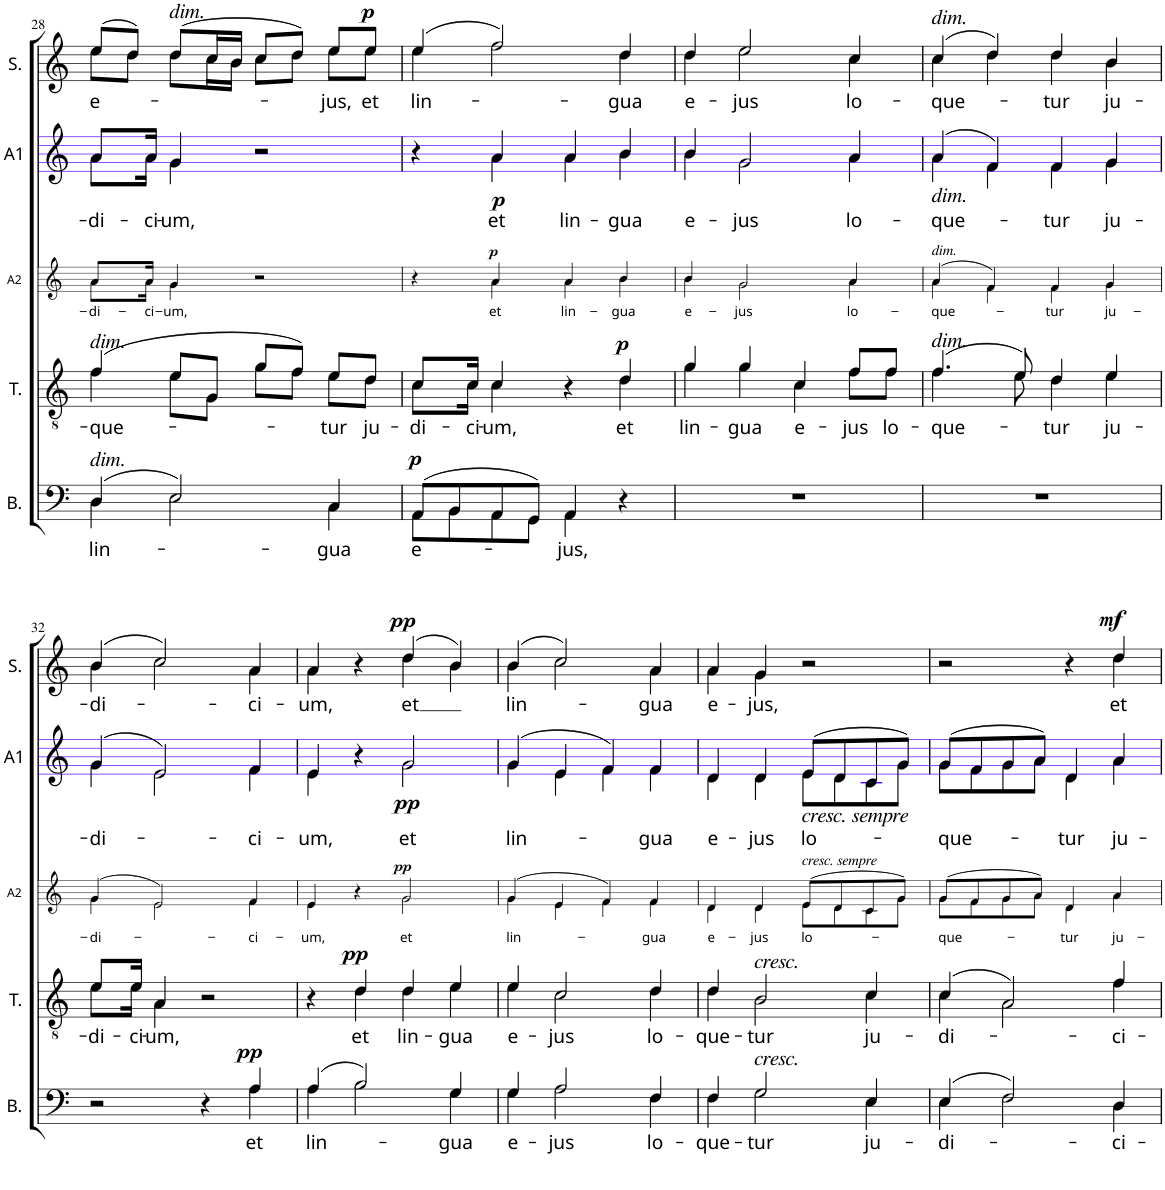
**kern	**text	**dynam	**kern	**text	**dynam	**kern	**text	**dynam	**kern	**text	**dynam	**kern	**text	**dynam
*part5	*part5	*part5	*part4	*part4	*part4	*part3	*part3	*part3	*part2	*part2	*part2	*part1	*part1	*part1
*staff5	*staff5	*staff5	*staff4	*staff4	*staff4	*staff3	*staff3	*staff3	*staff2	*staff2	*staff2	*staff1	*staff1	*staff1
*I"Basse	*	*	*I"Ténor	*	*	*I"Alto 2	*	*	*I"Alto 1	*	*	*I"Soprano	*	*
*I'B.	*	*	*I'T.	*	*	*I'A2	*	*	*I'A1	*	*	*I'S.	*	*
!!LO:PB:g=z
*clefF4	*	*	*clefGv2	*	*	*clefG2	*	*	*clefG2	*	*	*clefG2	*	*
*k[]	*	*	*k[]	*	*	*k[]	*	*	*k[]	*	*	*k[]	*	*
*M2/2	*	*	*M2/2	*	*	*M2/2	*	*	*M2/2	*	*	*M2/2	*	*
*met(c|)	*	*	*met(c|)	*	*	*met(c|)	*	*	*met(c|)	*	*	*met(c|)	*	*
=28	=28	=28	=28	=28	=28	=28	=28	=28	=28	=28	=28	=28	=28	=28
!	!	!	!LO:TX:b:i:t=dim.	!	!	!	!	!	!	!	!	!	!	!
!	!	!	!LO:TX:b:i:t=dim.	!	!	!	!	!	!	!	!	!	!	!
!	!	!	!LO:TX:a:i:t=dim.	!	!	!	!	!	!	!	!	!	!	!
!LO:TX:b:i:t=dim.	!	!	!	!	!	!	!	!	!	!	!	!	!	!
!LO:TX:b:i:t=dim.	!	!	!	!	!	!	!	!	!	!	!	!	!	!
!LO:TX:a:i:t=dim.	!	!	!	!	!	!	!	!	!	!	!	!	!	!
!	!LO:LY:b	!	!	!LO:LY:b	!	!	!LO:LY:b	!	!	!LO:LY:b	!	!	!LO:LY:b	!
*^	*	*	*^	*	*	*^	*	*	*^	*	*	*^	*	*
(4D/	4D\	lin-	.	(4f/	4f\	-que-	.	8.a/L	8.a\L	-di-	.	8.a/L	8.a\L	-di-	.	(8ee/L	8ee\L	e-	.
.	.	.	.	.	.	.	.	.	.	.	.	.	.	.	.	8dd/J)	8dd\J	.	.
!	!	!	!	!	!	!	!	!	!	!LO:LY:b	!	!	!	!LO:LY:b	!	!	!	!	!
.	.	.	.	.	.	.	.	16a/Jk	16a\Jk	-ci-	.	16a/Jk	16a\Jk	-ci-	.	.	.	.	.
!	!	!	!	!	!	!	!	!	!	!	!	!	!	!	!	!LO:TX:a:i:t=dim.	!	!	!
!	!	!	!	!	!	!	!	!	!	!LO:LY:b	!	!	!	!LO:LY:b	!	!	!	!	!
2E/)	2E\	.	.	8e/L	8e\L	.	.	4g/	4g\	-um,	.	4g/	4g\	-um,	.	(8dd/L	8dd\L	.	.
.	.	.	.	8G/J	8G\J	.	.	.	.	.	.	.	.	.	.	16cc/L	16cc\L	.	.
.	.	.	.	.	.	.	.	.	.	.	.	.	.	.	.	16b/JJ	16b\JJ	.	.
.	.	.	.	8g/L	8g\L	.	.	2r	2ryy	.	.	2r	2ryy	.	.	8cc/L	8cc\L	.	.
.	.	.	.	8f/J)	8f\J	.	.	.	.	.	.	.	.	.	.	8dd/J)	8dd\J	.	.
!	!	!LO:LY:b	!	!	!	!LO:LY:b	!	!	!	!	!	!	!	!	!	!	!	!LO:LY:b	!
4C/	4C\	-gua	.	8e/L	8e\L	-tur	.	.	.	.	.	.	.	.	.	8ee/L	8ee\L	-jus,	.
!	!	!	!	!	!	!LO:LY:b	!	!	!	!	!	!	!	!	!	!	!	!LO:LY:b	!LO:DY:a
.	.	.	.	8d/J	8d\J	ju-	.	.	.	.	.	.	.	.	.	8ee/J	8ee\J	et	p
=29	=29	=29	=29	=29	=29	=29	=29	=29	=29	=29	=29	=29	=29	=29	=29	=29	=29	=29	=29
!	!	!LO:LY:b	!LO:DY:a	!	!	!LO:LY:b	!	!	!	!	!	!	!	!	!	!	!	!LO:LY:b	!
(8AA/L	8AA\L	e-	p	8.c/L	8.c\L	-di-	.	4r	4ryy	.	.	4r	4ryy	.	.	(4ee/	4ee\	lin-	.
8BB/	8BB\	.	.	.	.	.	.	.	.	.	.	.	.	.	.	.	.	.	.
!	!	!	!	!	!	!LO:LY:b	!	!	!	!	!	!	!	!	!	!	!	!	!
.	.	.	.	16c/Jk	16c\Jk	-ci-	.	.	.	.	.	.	.	.	.	.	.	.	.
!	!	!	!	!	!	!LO:LY:b	!	!	!	!LO:LY:b	!LO:DY:a	!	!	!LO:LY:b	!LO:DY:b	!	!	!	!
8AA/	8AA\	.	.	4c/	4c\	-um,	.	4a/	4a\	et	p	4a/	4a\	et	p	2ff/)	2ff\	.	.
8GG/J)	8GG\J	.	.	.	.	.	.	.	.	.	.	.	.	.	.	.	.	.	.
!	!	!LO:LY:b	!	!	!	!	!	!	!	!LO:LY:b	!	!	!	!LO:LY:b	!	!	!	!	!
4AA/	4AA\	-jus,	.	4r	4ryy	.	.	4a/	4a\	lin-	.	4a/	4a\	lin-	.	.	.	.	.
!	!	!	!	!	!	!LO:LY:b	!LO:DY:a	!	!	!LO:LY:b	!	!	!	!LO:LY:b	!	!	!	!LO:LY:b	!
4r	4ryy	.	.	4d/	4d\	et	p	4b/	4b\	-gua	.	4b/	4b\	-gua	.	4dd/	4dd\	-gua	.
=30	=30	=30	=30	=30	=30	=30	=30	=30	=30	=30	=30	=30	=30	=30	=30	=30	=30	=30	=30
!	!	!	!	!	!	!LO:LY:b	!	!	!	!LO:LY:b	!	!	!	!LO:LY:b	!	!	!	!LO:LY:b	!
*v	*v	*	*	*	*	*	*	*	*	*	*	*	*	*	*	*	*	*	*
1r	.	.	4g/	4g\	lin-	.	4b/	4b\	e-	.	4b/	4b\	e-	.	4dd/	4dd\	e-	.
!	!	!	!	!	!LO:LY:b	!	!	!	!LO:LY:b	!	!	!	!LO:LY:b	!	!	!	!LO:LY:b	!
.	.	.	4g/	4g\	-gua	.	2g/	2g\	-jus	.	2g/	2g\	-jus	.	2ee/	2ee\	-jus	.
!	!	!	!	!	!LO:LY:b	!	!	!	!	!	!	!	!	!	!	!	!	!
.	.	.	4c/	4c\	e-	.	.	.	.	.	.	.	.	.	.	.	.	.
!	!	!	!	!	!LO:LY:b	!	!	!	!LO:LY:b	!	!	!	!LO:LY:b	!	!	!	!LO:LY:b	!
.	.	.	8f/L	8f\L	-jus	.	4a/	4a\	lo-	.	4a/	4a\	lo-	.	4cc/	4cc\	lo-	.
!	!	!	!	!	!LO:LY:b	!	!	!	!	!	!	!	!	!	!	!	!	!
.	.	.	8f/J	8f\J	lo-	.	.	.	.	.	.	.	.	.	.	.	.	.
=31	=31	=31	=31	=31	=31	=31	=31	=31	=31	=31	=31	=31	=31	=31	=31	=31	=31	=31
!	!	!	!	!	!	!	!	!	!	!	!	!	!	!	!LO:TX:a:i:t=dim.	!	!	!
!	!	!	!	!	!	!	!	!	!	!	!LO:TX:b:i:t=dim.	!	!	!	!	!	!	!
!	!	!	!	!	!	!	!LO:TX:a:i:t=dim.	!	!	!	!	!	!	!	!	!	!	!
!	!	!	!LO:TX:a:i:t=dim.	!	!	!	!	!	!	!	!	!	!	!	!	!	!	!
!	!	!	!	!	!LO:LY:b	!	!	!	!LO:LY:b	!	!	!	!LO:LY:b	!	!	!	!LO:LY:b	!
1r	.	.	(4.f/	4.f\	-que-	.	(4a/	4a\	-que-	.	(4a/	4a\	-que-	.	(4cc/	4cc\	-que-	.
.	.	.	.	.	.	.	4f/)	4f\	.	.	4f/)	4f\	.	.	4dd/)	4dd\	.	.
.	.	.	8e/)	8e\	.	.	.	.	.	.	.	.	.	.	.	.	.	.
!	!	!	!	!	!LO:LY:b	!	!	!	!LO:LY:b	!	!	!	!LO:LY:b	!	!	!	!LO:LY:b	!
.	.	.	4d/	4d\	-tur	.	4f/	4f\	-tur	.	4f/	4f\	-tur	.	4dd/	4dd\	-tur	.
!	!	!	!	!	!LO:LY:b	!	!	!	!LO:LY:b	!	!	!	!LO:LY:b	!	!	!	!LO:LY:b	!
.	.	.	4e/	4e\	ju-	.	4g/	4g\	ju-	.	4g/	4g\	ju-	.	4b/	4b\	ju-	.
!!LO:LB:g=z	!!
=32	=32	=32	=32	=32	=32	=32	=32	=32	=32	=32	=32	=32	=32	=32	=32	=32	=32	=32
*^	*	*	*	*	*	*	*	*	*	*	*	*	*	*	*	*	*	*
!	!	!	!	!	!	!LO:LY:b	!	!	!	!LO:LY:b	!	!	!	!LO:LY:b	!	!	!	!LO:LY:b	!
2r	2ryy	.	.	8.e/L	8.e\L	-di-	.	(4g/	4g\	-di-	.	(4g/	4g\	-di-	.	(4b/	4b\	-di-	.
!	!	!	!	!	!	!LO:LY:b	!	!	!	!	!	!	!	!	!	!	!	!	!
.	.	.	.	16e/Jk	16e\Jk	-ci-	.	.	.	.	.	.	.	.	.	.	.	.	.
!	!	!	!	!	!	!LO:LY:b	!	!	!	!	!	!	!	!	!	!	!	!	!
.	.	.	.	4A/	4A\	-um,	.	2e/)	2e\	.	.	2e/)	2e\	.	.	2cc/)	2cc\	.	.
4r	4ryy	.	.	2r	2ryy	.	.	.	.	.	.	.	.	.	.	.	.	.	.
!	!	!LO:LY:b	!LO:DY:a	!	!	!	!	!	!	!LO:LY:b	!	!	!	!LO:LY:b	!	!	!	!LO:LY:b	!
4A/	4A\	et	pp	.	.	.	.	4f/	4f\	-ci-	.	4f/	4f\	-ci-	.	4a/	4a\	-ci-	.
=33	=33	=33	=33	=33	=33	=33	=33	=33	=33	=33	=33	=33	=33	=33	=33	=33	=33	=33	=33
!	!	!LO:LY:b	!	!	!	!	!	!	!	!LO:LY:b	!	!	!	!LO:LY:b	!	!	!	!LO:LY:b	!
(4A/	4A\	lin-	.	4r	4ryy	.	.	4e/	4e\	-um,	.	4e/	4e\	-um,	.	4a/	4a\	-um,	.
!	!	!	!	!	!	!LO:LY:b	!LO:DY:a	!	!	!	!	!	!	!	!	!	!	!	!
2B/)	2B\	.	.	4d/	4d\	et	pp	4r	4ryy	.	.	4r	4ryy	.	.	4r	4ryy	.	.
!	!	!	!	!	!	!LO:LY:b	!	!	!	!LO:LY:b	!LO:DY:a	!	!	!LO:LY:b	!LO:DY:b	!	!	!LO:LY:b	!LO:DY:a
.	.	.	.	4d/	4d\	lin-	.	2g/	2g\	et	pp	2g/	2g\	et	pp	(4dd/	4dd\	et	pp
!	!	!LO:LY:b	!	!	!	!LO:LY:b	!	!	!	!	!	!	!	!	!	!	!	!	!
4G/	4G\	-gua	.	4e/	4e\	-gua	.	.	.	.	.	.	.	.	.	4b/)	4b\	.	.
=34	=34	=34	=34	=34	=34	=34	=34	=34	=34	=34	=34	=34	=34	=34	=34	=34	=34	=34	=34
!	!	!LO:LY:b	!	!	!	!LO:LY:b	!	!	!	!LO:LY:b	!	!	!	!LO:LY:b	!	!	!	!LO:LY:b	!
4G/	4G\	e-	.	4e/	4e\	e-	.	(4g/	4g\	lin-	.	(4g/	4g\	lin-	.	(4b/	4b\	lin-	.
!	!	!LO:LY:b	!	!	!	!LO:LY:b	!	!	!	!	!	!	!	!	!	!	!	!	!
2A/	2A\	-jus	.	2c/	2c\	-jus	.	4e/	4e\	.	.	4e/	4e\	.	.	2cc/)	2cc\	.	.
.	.	.	.	.	.	.	.	4f/)	4f\	.	.	4f/)	4f\	.	.	.	.	.	.
!	!	!LO:LY:b	!	!	!	!LO:LY:b	!	!	!	!LO:LY:b	!	!	!	!LO:LY:b	!	!	!	!LO:LY:b	!
4F/	4F\	lo-	.	4d/	4d\	lo-	.	4f/	4f\	-gua	.	4f/	4f\	-gua	.	4a/	4a\	-gua	.
=35	=35	=35	=35	=35	=35	=35	=35	=35	=35	=35	=35	=35	=35	=35	=35	=35	=35	=35	=35
!	!	!LO:LY:b	!	!	!	!LO:LY:b	!	!	!	!LO:LY:b	!	!	!	!LO:LY:b	!	!	!	!LO:LY:b	!
4F/	4F\	-que-	.	4d/	4d\	-que-	.	4d/	4d\	e-	.	4d/	4d\	e-	.	4a/	4a\	e-	.
!	!	!	!	!LO:TX:a:i:t=cresc.	!	!	!	!	!	!	!	!	!	!	!	!	!	!	!
!LO:TX:a:i:t=cresc.	!	!	!	!	!	!	!	!	!	!	!	!	!	!	!	!	!	!	!
!	!	!LO:LY:b	!	!	!	!LO:LY:b	!	!	!	!LO:LY:b	!	!	!	!LO:LY:b	!	!	!	!LO:LY:b	!
2G/	2G\	-tur	.	2B/	2B\	-tur	.	4d/	4d\	-jus	.	4d/	4d\	-jus	.	4g/	4g\	-jus,	.
!	!	!	!	!	!	!	!	!	!	!	!	!LO:TX:b:i:t=cresc. sempre	!	!	!	!	!	!	!
!	!	!	!	!	!	!	!	!LO:TX:a:i:t=cresc. sempre	!	!	!	!	!	!	!	!	!	!	!
!	!	!	!	!	!	!	!	!	!	!LO:LY:b	!	!	!	!LO:LY:b	!	!	!	!	!
.	.	.	.	.	.	.	.	(8e/L	8e\L	lo-	.	(8e/L	8e\L	lo-	.	2r	2ryy	.	.
.	.	.	.	.	.	.	.	8d/	8d\	.	.	8d/	8d\	.	.	.	.	.	.
!	!	!LO:LY:b	!	!	!	!LO:LY:b	!	!	!	!	!	!	!	!	!	!	!	!	!
4E/	4E\	ju-	.	4c/	4c\	ju-	.	8c/	8c\	.	.	8c/	8c\	.	.	.	.	.	.
.	.	.	.	.	.	.	.	8g/J)	8g\J	.	.	8g/J)	8g\J	.	.	.	.	.	.
=36	=36	=36	=36	=36	=36	=36	=36	=36	=36	=36	=36	=36	=36	=36	=36	=36	=36	=36	=36
!	!	!LO:LY:b	!	!	!	!LO:LY:b	!	!	!	!LO:LY:b	!	!	!	!LO:LY:b	!	!	!	!	!
(4E/	4E\	-di-	.	(4c/	4c\	-di-	.	(8g/L	8g\L	-que-	.	(8g/L	8g\L	-que-	.	2r	2ryy	.	.
.	.	.	.	.	.	.	.	8f/	8f\	.	.	8f/	8f\	.	.	.	.	.	.
2F/)	2F\	.	.	2A/)	2A\	.	.	8g/	8g\	.	.	8g/	8g\	.	.	.	.	.	.
.	.	.	.	.	.	.	.	8a/J)	8a\J	.	.	8a/J)	8a\J	.	.	.	.	.	.
!	!	!	!	!	!	!	!	!	!	!LO:LY:b	!	!	!	!LO:LY:b	!	!	!	!	!
.	.	.	.	.	.	.	.	4d/	4d\	-tur	.	4d/	4d\	-tur	.	4r	4ryy	.	.
!	!	!LO:LY:b	!	!	!	!LO:LY:b	!	!	!	!LO:LY:b	!	!	!	!LO:LY:b	!	!	!	!LO:LY:b	!LO:DY:a
4D/	4D\	-ci-	.	4f/	4f\	-ci-	.	4a/	4a\	ju-	.	4a/	4a\	ju-	.	4dd/	4dd\	et	mf
*v	*v	*	*	*	*	*	*	*v	*v	*	*	*v	*v	*	*	*v	*v	*	*
*	*	*	*v	*v	*	*	*	*	*	*	*	*	*	*	*
=	=	=	=	=	=	=	=	=	=	=	=	=	=	=
*-	*-	*-	*-	*-	*-	*-	*-	*-	*-	*-	*-	*-	*-	*-
